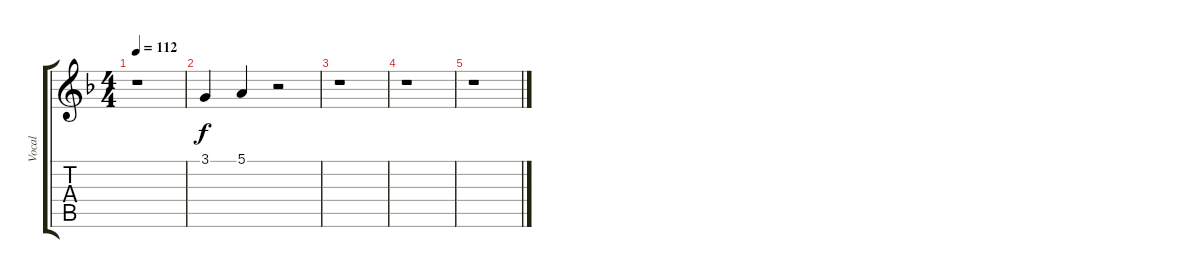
\track ("Vocal" "Vocal") {instrument trumpet}
\staff {score tabs}
\tuning (E4 B3 G3 D3 A2 E2) {hide}
\ts (4 4)
\tempo 112
\clef g2
\ks f
r.1{dy f} |
3.1.4 5.1.4 r.2 |
r.1 |
r.1 |
r.1
